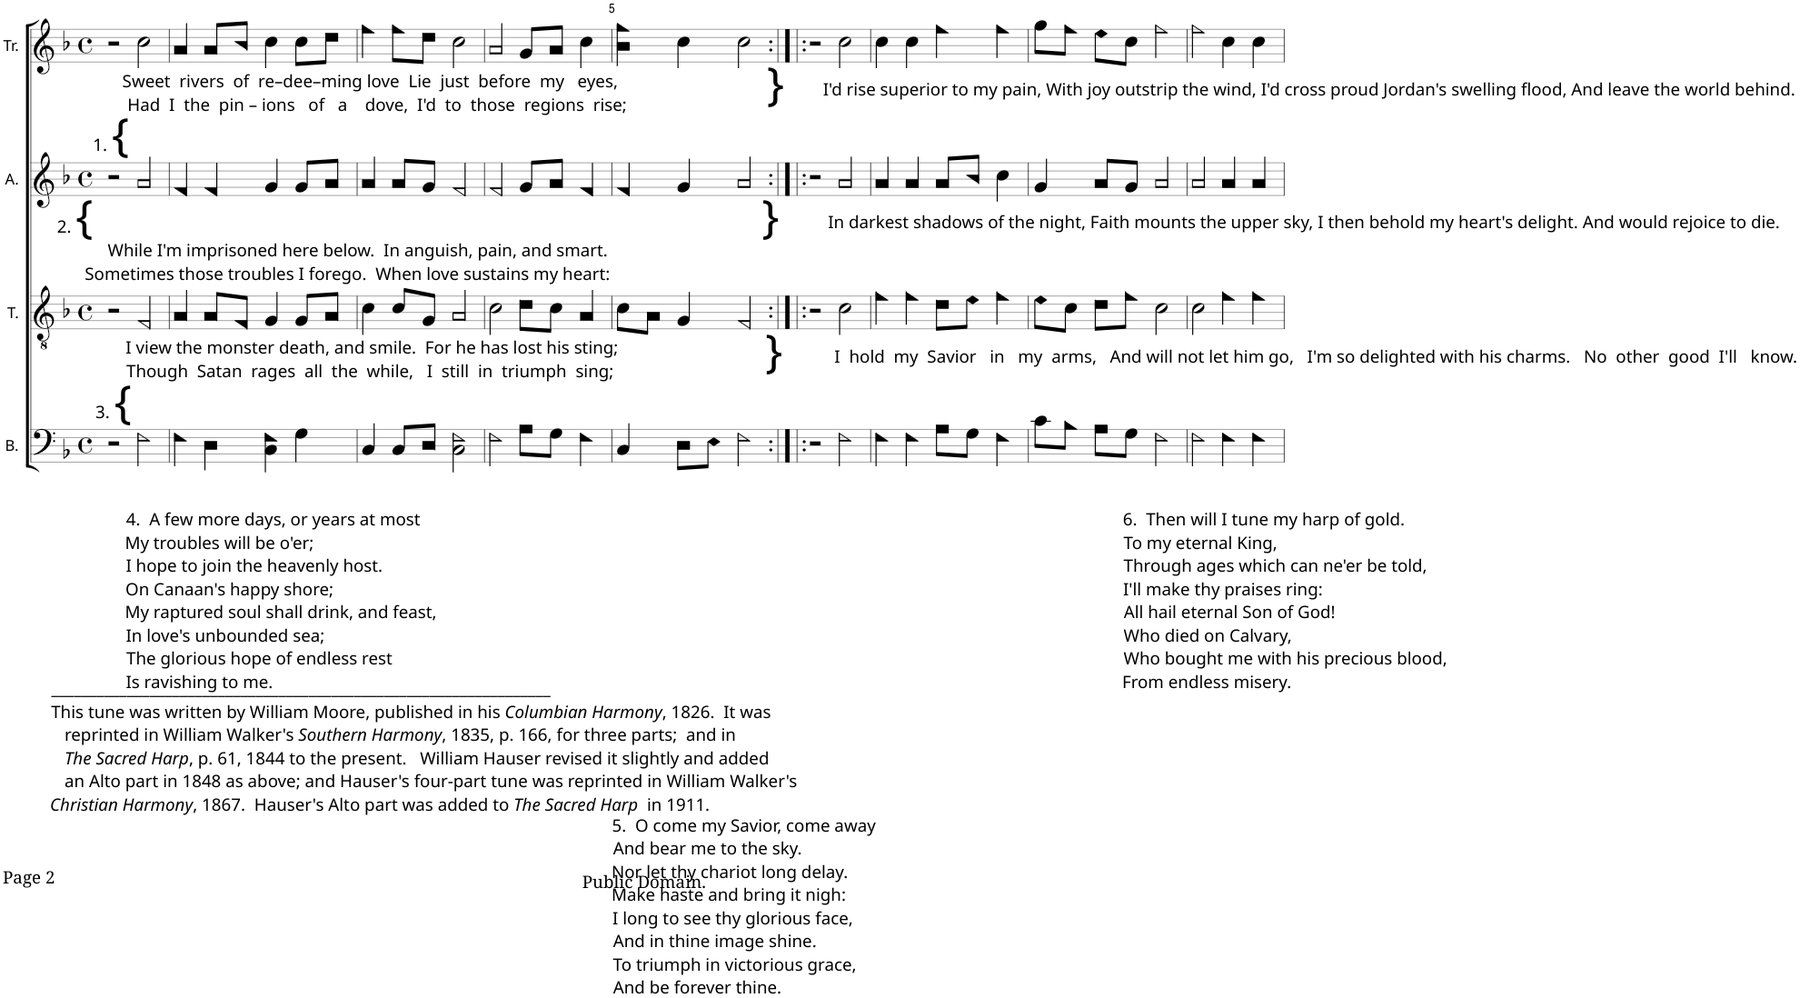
**kern	**kern	**kern	**kern
*part4	*part3	*part2	*part1
*staff4	*staff3	*staff2	*staff1
*I"B.	*I"T.	*I"A.	*I"Tr.
*I'B.	*I'T.	*	*I'Tr.
*clefF4	*clefGv2	*clefG2	*clefG2
*k[b-]	*k[b-]	*k[b-]	*k[b-]
*M4/4	*M4/4	*M4/4	*M4/4
*met(c)	*met(c)	*met(c)	*met(c)
=1	=1	=1	=1
!	!	!LO:TX:b:t=2.	!
!	!	!LO:TX:b:t={	!
!	!	!LO:TX:b:t=While I'm imprisoned here below.  In anguish, pain, and smart.	!
!	!	!LO:TX:b:t=Sometimes those troubles I forego.  When love sustains my heart&colon;	!
2r	2r	2r	2r
!	!	!	!LO:TX:b:t=Sweet  rivers  of  re–dee–ming love  Lie  just  before  my   eyes,
!	!	!	!LO:TX:b:t=Had  I  the  pin – ions   of   a    dove,  I'd  to  those  regions  rise;
!	!	!	!LO:TX:b:t=1.
!	!	!	!LO:TX:b:t={
!	!LO:TX:b:t=I view the monster death, and smile.  For he has lost his sting;	!	!
!	!LO:TX:b:t=Though  Satan  rages  all  the  while,   I  still  in  triumph  sing;	!	!
!	!LO:TX:b:t=3.	!	!
!	!LO:TX:b:t={	!	!
!LO:TX:b:t=4.  A few more days, or years at most	!	!	!
!LO:TX:b:t=My troubles will be o'er;	!	!	!
!LO:TX:b:t=I hope to join the heavenly host.	!	!	!
!LO:TX:b:t=On Canaan's happy shore;	!	!	!
!LO:TX:b:t=My raptured soul shall drink, and feast,	!	!	!
!LO:TX:b:t=In love's unbounded sea;	!	!	!
!LO:TX:b:t=The glorious hope of endless rest	!	!	!
!LO:TX:b:t=Is ravishing to me.	!	!	!
!LO:TX:b:t=__________________________________________________________________	!	!	!
!LO:TX:b:t=This tune was written by William Moore, published in his	!	!	!
!LO:TX:b:i:t=Columbian Harmony	!	!	!
!LO:TX:b:t=, 1826.  It was	!	!	!
!LO:TX:b:t=reprinted in William Walker's	!	!	!
!LO:TX:b:i:t=Southern Harmony	!	!	!
!LO:TX:b:t=, 1835, p. 166, for three parts;  and in	!	!	!
!LO:TX:b:i:t=The Sacred Harp	!	!	!
!LO:TX:b:t=, p. 61, 1844 to the present.   William Hauser revised it slightly and added	!	!	!
!LO:TX:b:t=an Alto part in 1848 as above; and Hauser's four-part tune was reprinted in William Walker's	!	!	!
!LO:TX:b:i:t=Christian Harmony	!	!	!
!LO:TX:b:t=, 1867.  Hauser's Alto part was added to	!	!	!
!LO:TX:b:i:t=The Sacred Harp	!	!	!
!LO:TX:b:t=in 1911.	!	!	!
2F!\	2F!/	2a!/	2cc!\
=2	=2	=2	=2
4F!\	4A!/	4f!/	4a!/
4D!\	8A!/L	4f!/	8a!/L
.	8F!/J	.	8b-!/J
4C!\ 4F!\	4G!/	4g!/	4cc!\
4G!\	8G!/L	8g!/L	8cc!\L
.	8A!/J	8a!/J	8dd!\J
=3	=3	=3	=3
4C!/	4c!\	4a!/	4ff!\
8C!/L	8c!/L	8a!/L	8ff!\L
8D!/J	8G!/J	8g!/J	8dd!\J
2C!\ 2F!\	2A!/	2f!/	2cc!\
=4	=4	=4	=4
2F!\	2c!\	2f!/	2a!/
8A!\L	8d!\L	8g!/L	8g!/L
8G!\J	8c!\J	8a!/J	8a!/J
4F!\	4A!/	4f!/	4cc!\
=5	=5	=5	=5
!LO:TX:b:t=5.  O come my Savior, come away	!	!	!
!LO:TX:b:t=And bear me to the sky.	!	!	!
!LO:TX:b:t=Nor let thy chariot long delay.	!	!	!
!LO:TX:b:t=Make haste and bring it nigh&colon;	!	!	!
!LO:TX:b:t=I long to see thy glorious face,	!	!	!
!LO:TX:b:t=And in thine image shine.	!	!	!
!LO:TX:b:t=To triumph in victorious grace,	!	!	!
!LO:TX:b:t=And be forever thine.	!	!	!
4C!/	8c!\L	4f!/	4dd!\ 4ff!\
.	8A!\J	.	.
8D!\L	4G!/	4g!/	4cc!\
8E!\J	.	.	.
!	!	!	!LO:TX:b:t=}
!	!	!LO:TX:b:t=}	!
!	!LO:TX:b:t=}	!	!
2F!\	2F!/	2a!/	2cc!\
=6:|!|:	=6:|!|:	=6:|!|:	=6:|!|:
2r	2r	2r	2r
!	!	!	!LO:TX:b:t=I'd rise superior to my pain, With joy outstrip the wind, I'd cross proud Jordan's swelling flood, And leave the world behind.
!	!	!LO:TX:b:t=In darkest shadows of the night, Faith mounts the upper sky, I then behold my heart's delight. And would rejoice to die.	!
!	!LO:TX:b:t=I  hold  my  Savior   in   my  arms,   And will not let him go,   I'm so delighted with his charms.   No  other  good  I'll   know.	!	!
2F!\	2c!\	2a!/	2cc!\
=7	=7	=7	=7
4F!\	4f!\	4a!/	4cc!\
4F!\	4f!\	4a!/	4cc!\
8A!\L	8d!\L	8a!/L	4ff!\
8G!\J	8e!\J	8b-!/J	.
4F!\	4f!\	4cc!\	4ff!\
=8	=8	=8	=8
8c!\L	8e!\L	4g!/	8gg!\L
8B-!\J	8c!\J	.	8ff!\J
8A!\L	8d!\L	8a!/L	8ee!\L
8G!\J	8f!\J	8g!/J	8cc!\J
2F!\	2c!\	2a!/	2ff!\
=9	=9	=9	=9
!LO:TX:b:t=6.  Then will I tune my harp of gold.	!	!	!
!LO:TX:b:t=To my eternal King,	!	!	!
!LO:TX:b:t=Through ages which can ne'er be told,	!	!	!
!LO:TX:b:t=I'll make thy praises ring&colon;	!	!	!
!LO:TX:b:t=All hail eternal Son of God!	!	!	!
!LO:TX:b:t=Who died on Calvary,	!	!	!
!LO:TX:b:t=Who bought me with his precious blood,	!	!	!
!LO:TX:b:t=From endless misery.	!	!	!
2F!\	2c!\	2a!/	2ff!\
4F!\	4f!\	4a!/	4cc!\
4F!\	4f!\	4a!/	4cc!\
=	=	=	=
*-	*-	*-	*-
